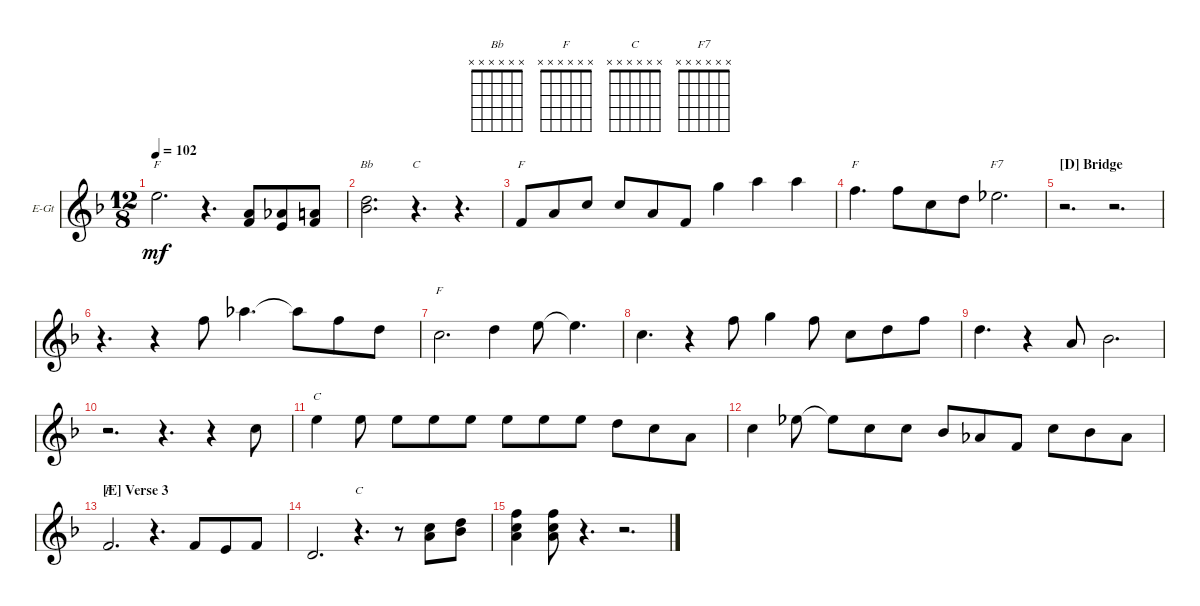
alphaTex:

\defaultSystemsLayout 4
\bracketExtendMode groupsimilarinstruments
\firstSystemTrackNameOrientation horizontal
\otherSystemsTrackNameOrientation horizontal
\track ("Electric Guitar" "E-Gt") {instrument electricguitarclean}
\staff {score}
\tuning (E4 B3 G3 D3 A2 E2)
\chord ("Bb" x x x x x x)
\chord ("F" x x x x x x)
\chord ("C" x x x x x x)
\chord ("F7" x x x x x x)
\ts (12 8)
\tempo 102
\clef g2
\ks f
5.2.2{d ch "F" dy mf} r.4{d} (3.4 2.3).8 (2.4 1.3).8 (3.4 2.3).8 |
(3.2 3.3).2{d ch "Bb"} r.4{d ch "C"} r.4{d} |
3.4.8{ch "F"} 2.3.8 1.2.8 1.2.8 2.3.8 3.4.8 3.1.4 5.1.4 5.1.4 |
1.1.4{d ch "F"} 1.1.8 1.2.8 3.2.8 4.2.2{d ch "F7"} |
\section ("D" "Bridge")
r.2{d} r.2{d} |
r.4{d} r.4 1.1.8 4.1.4{d} 4.1{t}.8 1.1.8 3.2.8 |
1.2.2{d ch "F"} 3.2.4 5.2.8 5.2{t}.4{d} |
1.2.4{d} r.4 1.1.8 3.1.4 1.1.8 1.2.8 3.2.8 1.1.8 |
3.2.4{d} r.4 2.3.8 3.3.2{d} |
r.2{d} r.4{d} r.4 1.2.8 |
5.2.4{ch "C"} 5.2.8 5.2.8 5.2.8 5.2.8 5.2.8 5.2.8 5.2.8 3.2.8 1.2.8 2.3.8 |
1.2.4 4.2.8 4.2{t}.8 1.2.8 1.2.8 3.3.8 1.3.8 3.4.8 1.2.8 3.3.8 1.3.8 |
\section ("E" "Verse 3")
3.4.2{d ch "F"} r.4{d} 3.4.8 2.4.8 3.4.8 |
0.4.2{d} r.4{d ch "C"} r.8 (1.2 2.3).8 (3.2 3.3).8 |
(1.1 1.2 2.3).4 (1.1 1.2 2.3).8 r.4{d} r.2{d}
